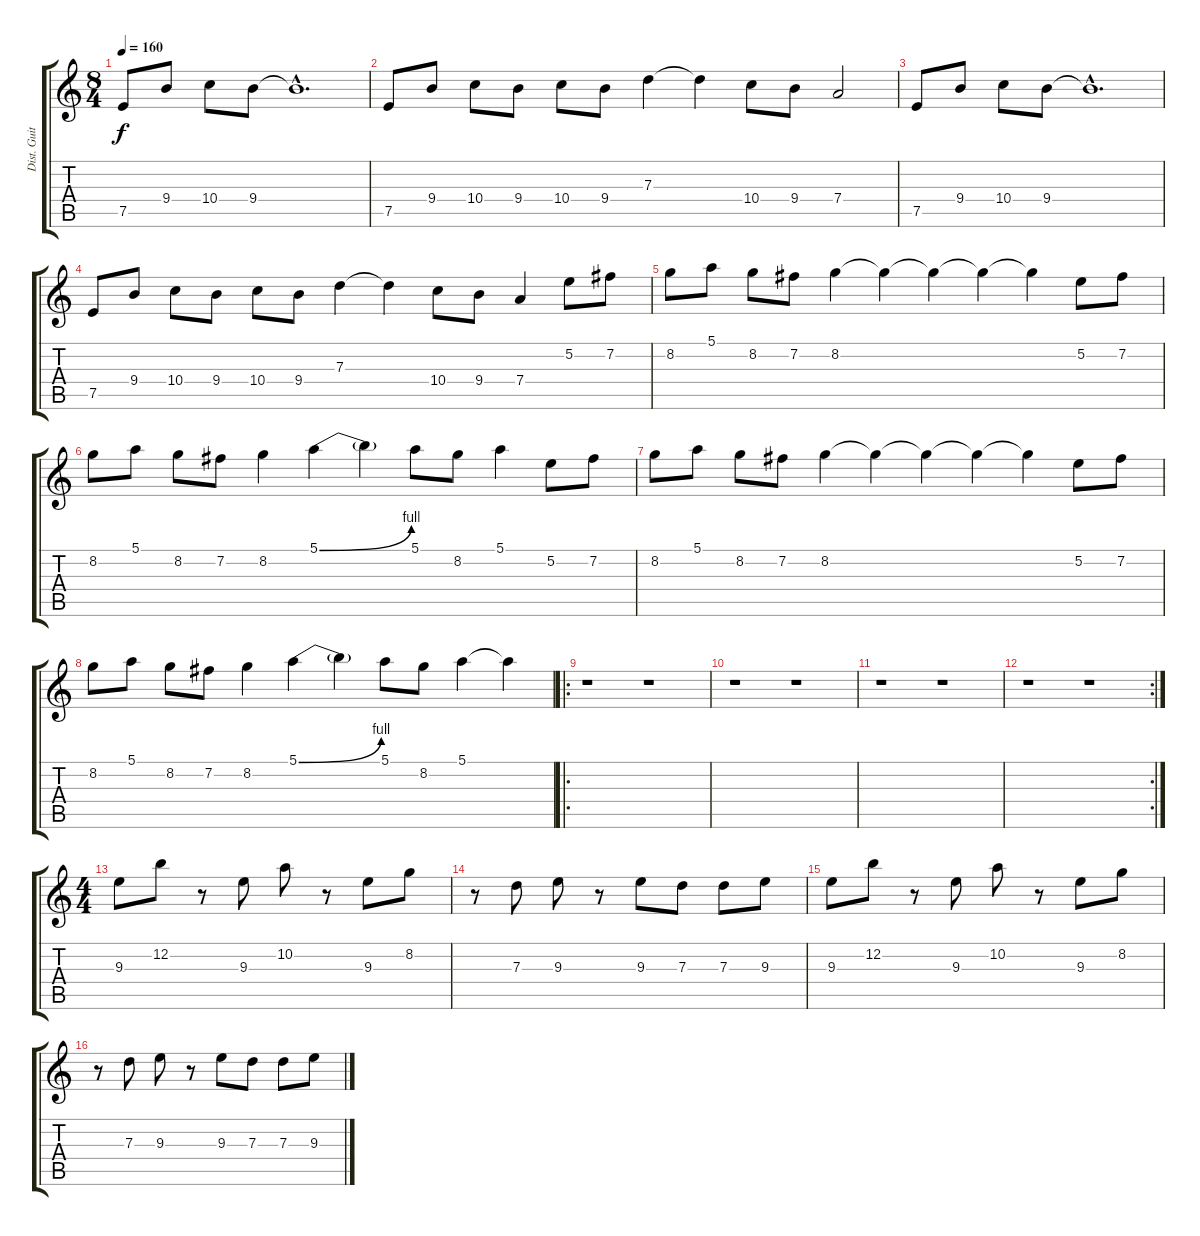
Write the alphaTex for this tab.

\track ("Dist. Guitar 1" "Dist. Guit") {instrument distortionguitar}
\staff {score tabs}
\tuning (E4 B3 G3 D3 A2 E2) {hide}
\ts (8 4)
\tempo 160
\clef g2
\ks c
7.5.8{dy f instrument electricguitarjazz} 9.4.8 10.4.8 9.4.8 9.4{hac t}.1{d} |
7.5.8 9.4.8 10.4.8 9.4.8 10.4.8 9.4.8 7.3.4 7.3{t}.4 10.4.8 9.4.8 7.4.2 |
7.5.8 9.4.8 10.4.8 9.4.8 9.4{hac t}.1{d} |
7.5.8 9.4.8 10.4.8 9.4.8 10.4.8 9.4.8 7.3.4 7.3{t}.4 10.4.8 9.4.8 7.4.4 5.2.8 7.2.8 |
8.2.8 5.1.8 8.2.8 7.2.8 8.2.4 8.2{t}.4 8.2{t}.4 8.2{t}.4 8.2{t}.4 5.2.8 7.2.8 |
8.2.8 5.1.8 8.2.8 7.2.8 8.2.4 5.1{be (bend 0 0 60 4)}.4 5.1{t}.4 5.1.8 8.2.8 5.1.4 5.2.8 7.2.8 |
8.2.8 5.1.8 8.2.8 7.2.8 8.2.4 8.2{t}.4 8.2{t}.4 8.2{t}.4 8.2{t}.4 5.2.8 7.2.8 |
8.2.8 5.1.8 8.2.8 7.2.8 8.2.4 5.1{be (bend 0 0 60 4)}.4 5.1{t}.4 5.1.8 8.2.8 5.1.4 5.1{t}.4 |
\ro
r.1 r.1 |
r.1 r.1 |
r.1 r.1 |
\rc 2
r.1 r.1 |
\ts (4 4)
9.3.8{instrument electricguitarjazz} 12.2.8 r.8 9.3.8 10.2.8 r.8 9.3.8 8.2.8 |
r.8 7.3.8 9.3.8 r.8 9.3.8 7.3.8 7.3.8 9.3.8 |
9.3.8 12.2.8 r.8 9.3.8 10.2.8 r.8 9.3.8 8.2.8 |
r.8 7.3.8 9.3.8 r.8 9.3.8 7.3.8 7.3.8 9.3.8
